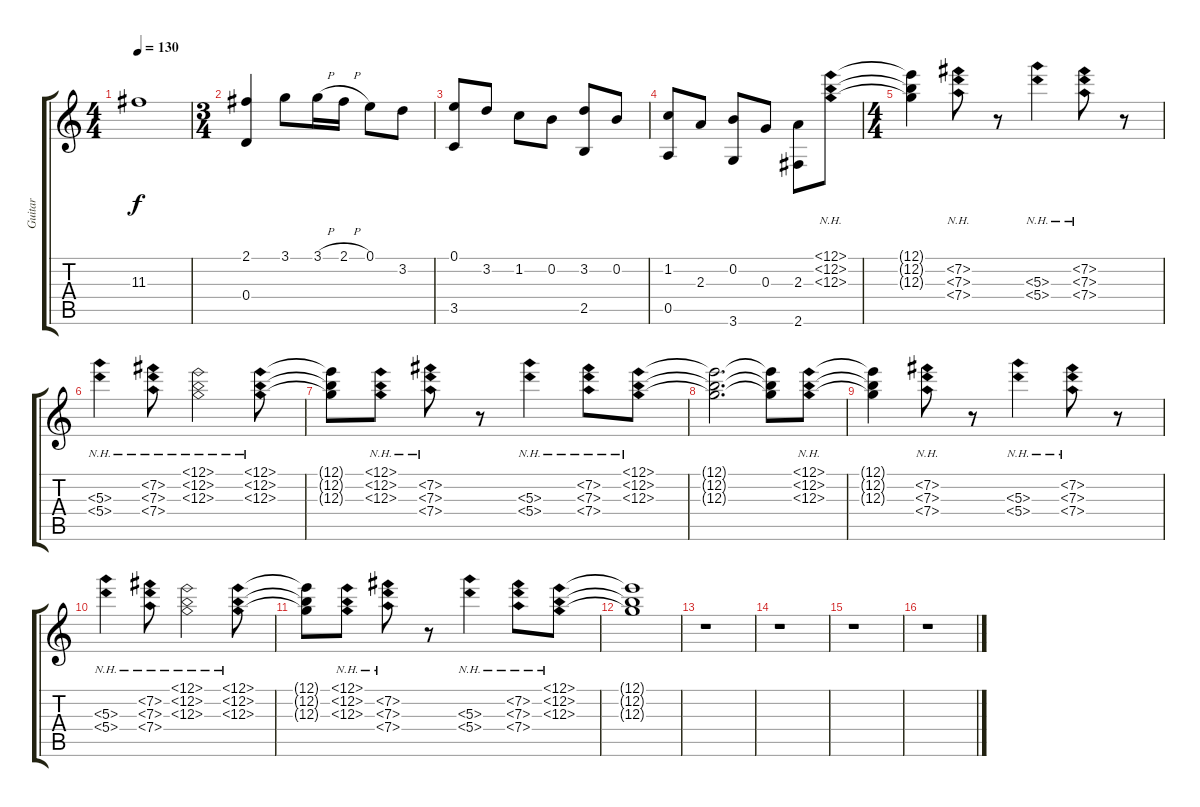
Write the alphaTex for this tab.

\track ("Guitar" "Guitar") {instrument acousticguitarsteel}
\staff {score tabs}
\tuning (E4 B3 G3 D3 A2 E2) {hide}
\ts (4 4)
\tempo 130
\clef g2
\ks c
11.3{t}.1{dy f} |
\ts (3 4)
(2.1 0.4).4 3.1.8 3.1{h}.16 2.1{h}.16 0.1.8 3.2.8 |
(0.1 3.5).8 3.2.8 1.2.8 0.2.8 (3.2 2.5).8 0.2.8 |
(1.2 0.5).8 2.3.8 (0.2 3.6).8 0.3.8 (2.3 2.6).8 (12.1{nh} 12.2{nh} 12.3{nh}).8 |
\ts (4 4)
(12.1{t} 12.2{t} 12.3{t}).4 (7.2{nh} 7.3{nh} 7.4{nh}).8 r.8 (5.3{nh} 5.4{nh}).4 (7.2{nh} 7.3{nh} 7.4{nh}).8 r.8 |
(5.3{nh} 5.4{nh}).4 (7.2{nh} 7.3{nh} 7.4{nh}).8 (12.1{nh} 12.2{nh} 12.3{nh}).2 (12.1{nh} 12.2{nh} 12.3{nh}).8 |
(12.1{t} 12.2{t} 12.3{t}).8 (12.1{nh} 12.2{nh} 12.3{nh}).8 (7.2{nh} 7.3{nh} 7.4{nh}).8 r.8 (5.3{nh} 5.4{nh}).4 (7.2{nh} 7.3{nh} 7.4{nh}).8 (12.1{nh} 12.2{nh} 12.3{nh}).8 |
(12.1{t} 12.2{t} 12.3{t}).2{d} (12.1{t} 12.2{t} 12.3{t}).8 (12.1{nh} 12.2{nh} 12.3{nh}).8 |
(12.1{t} 12.2{t} 12.3{t}).4 (7.2{nh} 7.3{nh} 7.4{nh}).8 r.8 (5.3{nh} 5.4{nh}).4 (7.2{nh} 7.3{nh} 7.4{nh}).8 r.8 |
(5.3{nh} 5.4{nh}).4 (7.2{nh} 7.3{nh} 7.4{nh}).8 (12.1{nh} 12.2{nh} 12.3{nh}).2 (12.1{nh} 12.2{nh} 12.3{nh}).8 |
(12.1{t} 12.2{t} 12.3{t}).8 (12.1{nh} 12.2{nh} 12.3{nh}).8 (7.2{nh} 7.3{nh} 7.4{nh}).8 r.8 (5.3{nh} 5.4{nh}).4 (7.2{nh} 7.3{nh} 7.4{nh}).8 (12.1{nh} 12.2{nh} 12.3{nh}).8 |
(12.1{t} 12.2{t} 12.3{t}).1 |
r.1 |
r.1 |
r.1 |
r.1
